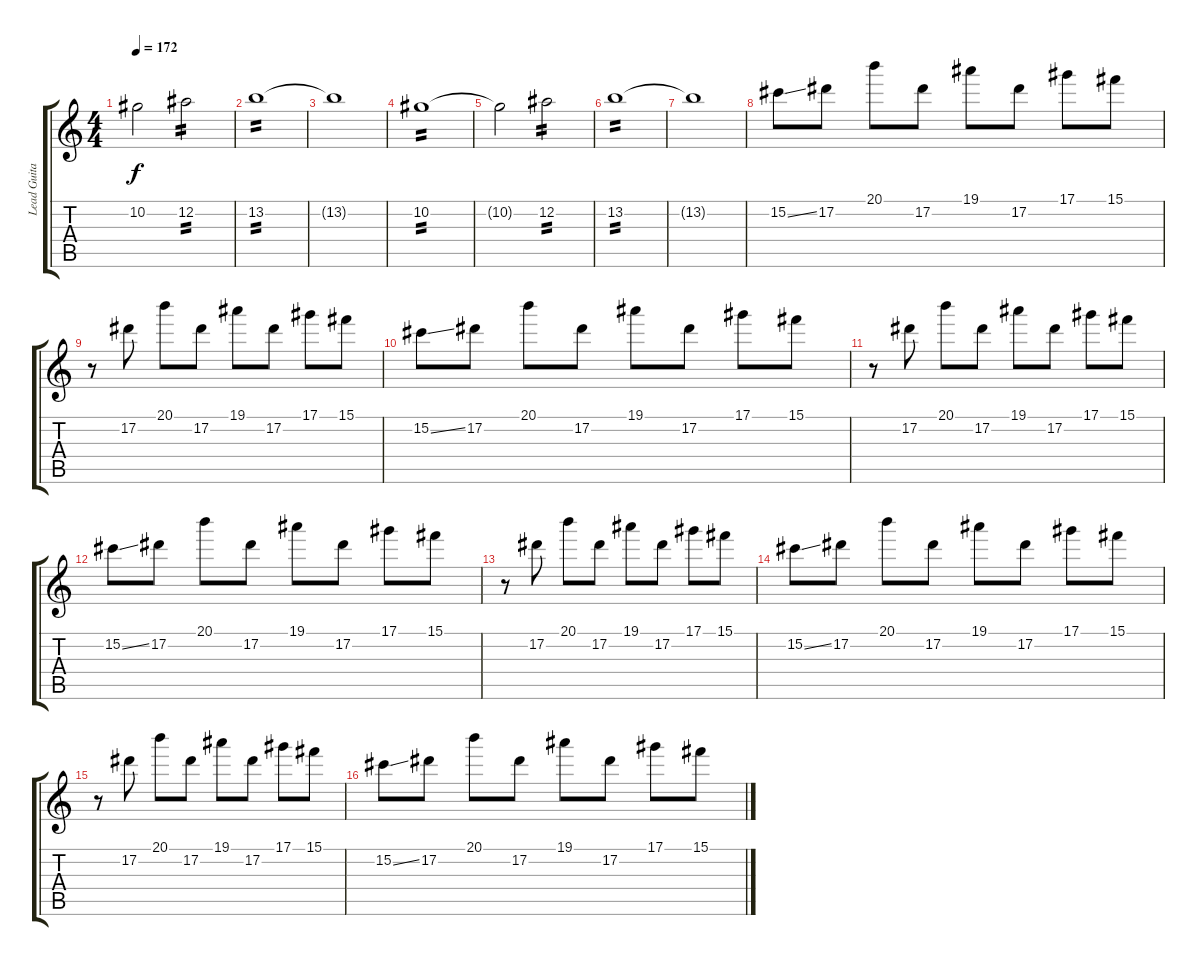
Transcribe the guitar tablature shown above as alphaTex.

\track ("Lead Guitar " "Lead Guita") {instrument distortionguitar}
\staff {score tabs}
\tuning (Eb4 Bb3 Gb3 Db3 Ab2 Db2) {hide}
\ts (4 4)
\tempo 172
\clef g2
\ks c
10.2{t}.2{dy f} 12.2.2{tp 2} |
13.2.1{tp 2} |
13.2{t}.1 |
10.2.1{tp 2} |
10.2{t}.2 12.2.2{tp 2} |
13.2.1{tp 2} |
13.2{t}.1 |
15.2{ss}.8 17.2.8 20.1.8 17.2.8 19.1.8 17.2.8 17.1.8 15.1.8 |
r.8 17.2.8 20.1.8 17.2.8 19.1.8 17.2.8 17.1.8 15.1.8 |
15.2{ss}.8 17.2.8 20.1.8 17.2.8 19.1.8 17.2.8 17.1.8 15.1.8 |
r.8 17.2.8 20.1.8 17.2.8 19.1.8 17.2.8 17.1.8 15.1.8 |
15.2{ss}.8 17.2.8 20.1.8 17.2.8 19.1.8 17.2.8 17.1.8 15.1.8 |
r.8 17.2.8 20.1.8 17.2.8 19.1.8 17.2.8 17.1.8 15.1.8 |
15.2{ss}.8 17.2.8 20.1.8 17.2.8 19.1.8 17.2.8 17.1.8 15.1.8 |
r.8 17.2.8 20.1.8 17.2.8 19.1.8 17.2.8 17.1.8 15.1.8 |
15.2{ss}.8 17.2.8 20.1.8 17.2.8 19.1.8 17.2.8 17.1.8 15.1.8
